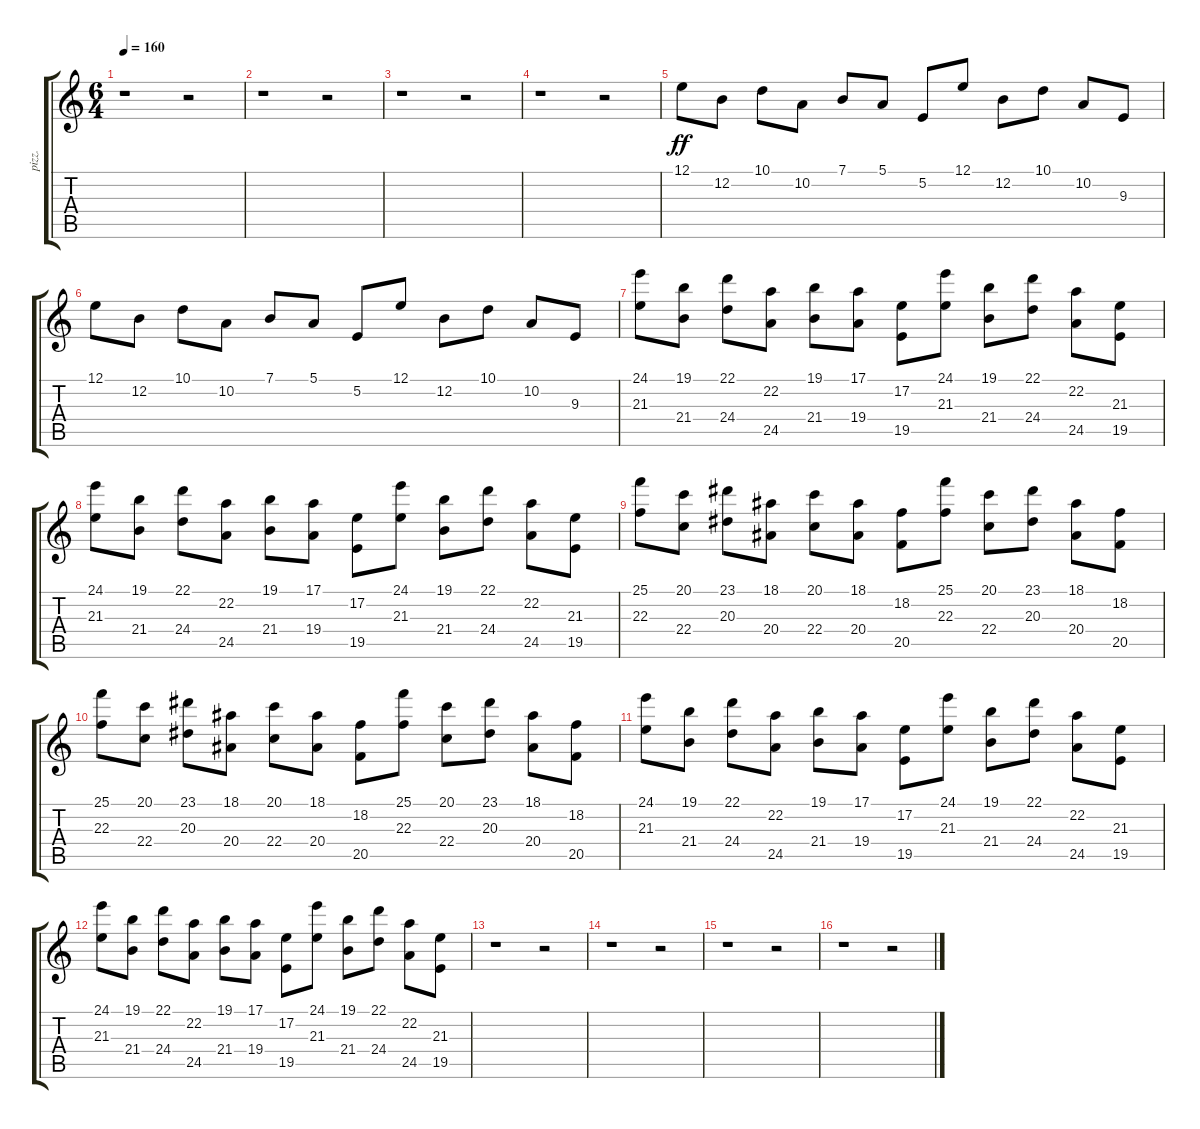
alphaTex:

\track ("pizz." "pizz.") {instrument pizzicatostrings}
\staff {score tabs}
\tuning (E4 B3 G3 D3 A2 E2) {hide}
\ts (6 4)
\tempo 160
\clef g2
\ks c
r.1{dy ff} r.2 |
r.1 r.2 |
r.1 r.2 |
r.1 r.2 |
12.1.8 12.2.8 10.1.8 10.2.8 7.1.8 5.1.8 5.2.8 12.1.8 12.2.8 10.1.8 10.2.8 9.3.8 |
12.1.8 12.2.8 10.1.8 10.2.8 7.1.8 5.1.8 5.2.8 12.1.8 12.2.8 10.1.8 10.2.8 9.3.8 |
(24.1 21.3).8 (19.1 21.4).8 (22.1 24.4).8 (22.2 24.5).8 (19.1 21.4).8 (17.1 19.4).8 (17.2 19.5).8 (24.1 21.3).8 (19.1 21.4).8 (22.1 24.4).8 (22.2 24.5).8 (21.3 19.5).8 |
(24.1 21.3).8 (19.1 21.4).8 (22.1 24.4).8 (22.2 24.5).8 (19.1 21.4).8 (17.1 19.4).8 (17.2 19.5).8 (24.1 21.3).8 (19.1 21.4).8 (22.1 24.4).8 (22.2 24.5).8 (21.3 19.5).8 |
(25.1 22.3).8 (20.1 22.4).8 (23.1 20.3).8 (18.1 20.4).8 (20.1 22.4).8 (18.1 20.4).8 (18.2 20.5).8 (25.1 22.3).8 (20.1 22.4).8 (23.1 20.3).8 (18.1 20.4).8 (18.2 20.5).8 |
(25.1 22.3).8 (20.1 22.4).8 (23.1 20.3).8 (18.1 20.4).8 (20.1 22.4).8 (18.1 20.4).8 (18.2 20.5).8 (25.1 22.3).8 (20.1 22.4).8 (23.1 20.3).8 (18.1 20.4).8 (18.2 20.5).8 |
(24.1 21.3).8 (19.1 21.4).8 (22.1 24.4).8 (22.2 24.5).8 (19.1 21.4).8 (17.1 19.4).8 (17.2 19.5).8 (24.1 21.3).8 (19.1 21.4).8 (22.1 24.4).8 (22.2 24.5).8 (21.3 19.5).8 |
(24.1 21.3).8 (19.1 21.4).8 (22.1 24.4).8 (22.2 24.5).8 (19.1 21.4).8 (17.1 19.4).8 (17.2 19.5).8 (24.1 21.3).8 (19.1 21.4).8 (22.1 24.4).8 (22.2 24.5).8 (21.3 19.5).8 |
r.1 r.2 |
r.1 r.2 |
r.1 r.2 |
r.1 r.2
